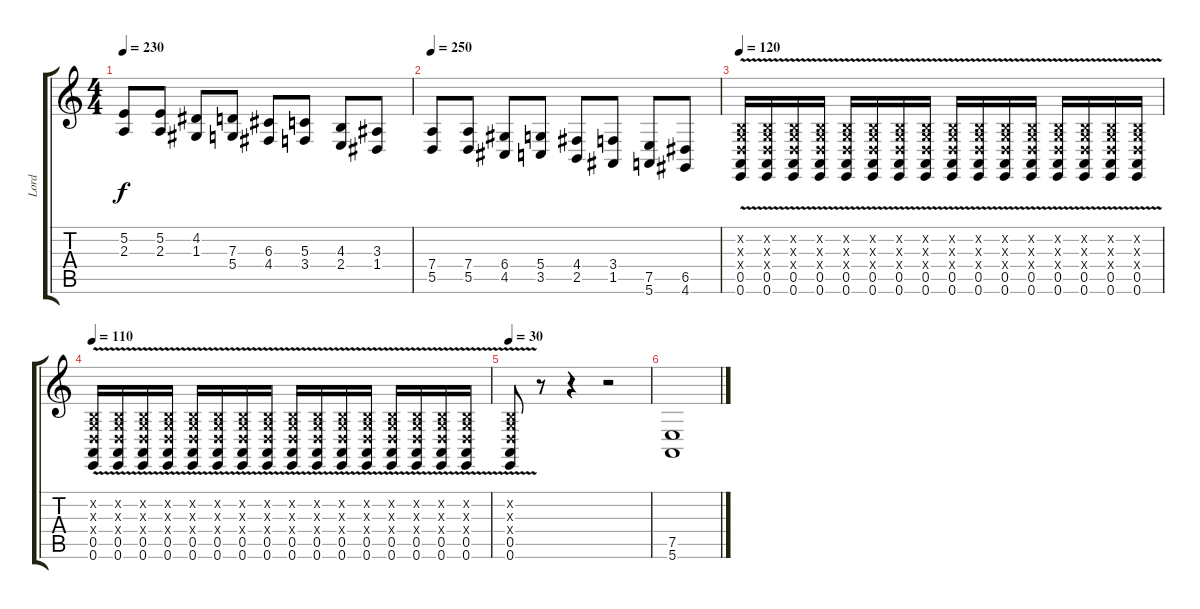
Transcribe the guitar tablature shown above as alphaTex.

\track ("Lord" "Lord") {instrument marimba}
\staff {score tabs}
\tuning (E4 B3 G3 D3 A2 E2) {hide}
\ts (4 4)
\tempo 230
\clef g2
\ks c
(5.2 2.3).8{dy f} (5.2 2.3).8 (4.2 1.3).8 (7.3 5.4).8 (6.3 4.4).8 (5.3 3.4).8 (4.3 2.4).8 (3.3 1.4).8 |
\tempo 250
(7.4 5.5).8 (7.4 5.5).8 (6.4 4.5).8 (5.4 3.5).8 (4.4 2.5).8 (3.4 1.5).8 (7.5 5.6).8 (6.5 4.6).8 |
\tempo 120
(0.2{v x} 0.3{v x} 0.4{v x} 0.5{v} 0.6{v}).16{volume 10} (0.2{v x} 0.3{v x} 0.4{v x} 0.5{v} 0.6{v}).16 (0.2{v x} 0.3{v x} 0.4{v x} 0.5{v} 0.6{v}).16 (0.2{v x} 0.3{v x} 0.4{v x} 0.5{v} 0.6{v}).16 (0.2{v x} 0.3{v x} 0.4{v x} 0.5{v} 0.6{v}).16 (0.2{v x} 0.3{v x} 0.4{v x} 0.5{v} 0.6{v}).16 (0.2{v x} 0.3{v x} 0.4{v x} 0.5{v} 0.6{v}).16 (0.2{v x} 0.3{v x} 0.4{v x} 0.5{v} 0.6{v}).16 (0.2{v x} 0.3{v x} 0.4{v x} 0.5{v} 0.6{v}).16 (0.2{v x} 0.3{v x} 0.4{v x} 0.5{v} 0.6{v}).16 (0.2{v x} 0.3{v x} 0.4{v x} 0.5{v} 0.6{v}).16 (0.2{v x} 0.3{v x} 0.4{v x} 0.5{v} 0.6{v}).16 (0.2{v x} 0.3{v x} 0.4{v x} 0.5{v} 0.6{v}).16 (0.2{v x} 0.3{v x} 0.4{v x} 0.5{v} 0.6{v}).16 (0.2{v x} 0.3{v x} 0.4{v x} 0.5{v} 0.6{v}).16 (0.2{v x} 0.3{v x} 0.4{v x} 0.5{v} 0.6{v}).16 |
\tempo 110
(0.2{v x} 0.3{v x} 0.4{v x} 0.5{v} 0.6{v}).16 (0.2{v x} 0.3{v x} 0.4{v x} 0.5{v} 0.6{v}).16 (0.2{v x} 0.3{v x} 0.4{v x} 0.5{v} 0.6{v}).16 (0.2{v x} 0.3{v x} 0.4{v x} 0.5{v} 0.6{v}).16 (0.2{v x} 0.3{v x} 0.4{v x} 0.5{v} 0.6{v}).16 (0.2{v x} 0.3{v x} 0.4{v x} 0.5{v} 0.6{v}).16 (0.2{v x} 0.3{v x} 0.4{v x} 0.5{v} 0.6{v}).16 (0.2{v x} 0.3{v x} 0.4{v x} 0.5{v} 0.6{v}).16 (0.2{v x} 0.3{v x} 0.4{v x} 0.5{v} 0.6{v}).16 (0.2{v x} 0.3{v x} 0.4{v x} 0.5{v} 0.6{v}).16 (0.2{v x} 0.3{v x} 0.4{v x} 0.5{v} 0.6{v}).16 (0.2{v x} 0.3{v x} 0.4{v x} 0.5{v} 0.6{v}).16 (0.2{v x} 0.3{v x} 0.4{v x} 0.5{v} 0.6{v}).16 (0.2{v x} 0.3{v x} 0.4{v x} 0.5{v} 0.6{v}).16 (0.2{v x} 0.3{v x} 0.4{v x} 0.5{v} 0.6{v}).16 (0.2{v x} 0.3{v x} 0.4{v x} 0.5{v} 0.6{v}).16 |
\tempo 30
(0.2{v x} 0.3{v x} 0.4{v x} 0.5{v} 0.6{v}).8 r.8 r.4 r.2 |
(7.5 5.6).1
